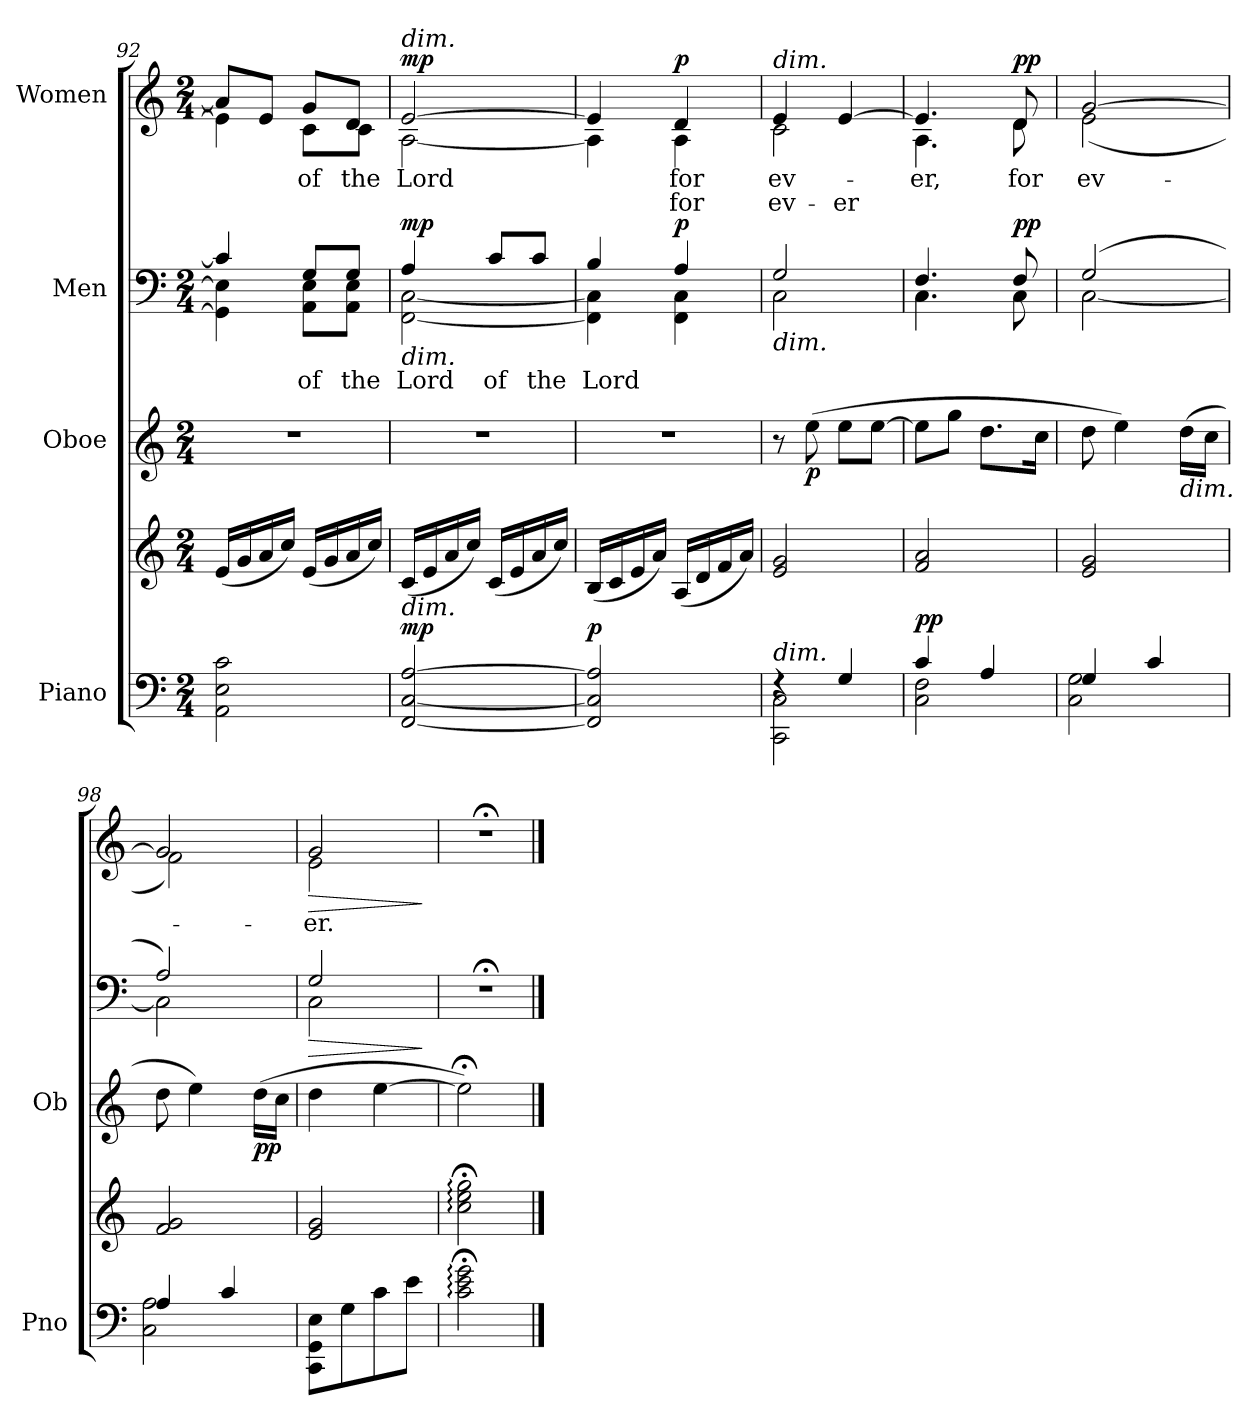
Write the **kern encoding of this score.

**kern	**kern	**dynam	**kern	**dynam	**kern	**text	**dynam	**kern	**text	**text	**dynam
*part4	*part4	*part4	*part3	*part3	*part2	*part2	*part2	*part1	*part1	*part1	*part1
*staff5	*staff4	*staff4/5	*staff3	*staff3	*staff2	*staff2	*staff2	*staff1	*staff1	*staff1	*staff1
*I"Piano	*	*	*I"Oboe	*	*I"Men	*	*	*I"Women	*	*	*
*I'Pno	*	*	*I'Ob	*	*	*	*	*	*	*	*
*clefF4	*clefG2	*	*clefG2	*	*clefF4	*	*	*clefG2	*	*	*
*k[]	*k[]	*	*k[]	*	*k[]	*	*	*k[]	*	*	*
*M2/4	*M2/4	*	*M2/4	*	*M2/4	*	*	*M2/4	*	*	*
=92	=92	=92	=92	=92	=92	=92	=92	=92	=92	=92	=92
*	*	*	*	*	*^	*	*	*^	*	*	*
2AA\ 2E\ 2c\	(<16e/LL	.	2r	.	4c/]	4GG\] 4E\]	.	.	8a/L]	4e\]	.	.	.
.	16g/	.	.	.	.	.	.	.	.	.	.	.	.
.	16a/	.	.	.	.	.	.	.	8e/J	.	.	.	.
.	16cc/JJ)	.	.	.	.	.	.	.	.	.	.	.	.
!	!	!	!	!	!	!	!LO:LY:a	!	!	!	!	!	!
!	!	!	!	!	!	!	!LO:LY:b	!	!	!	!LO:LY:b	!	!
.	(<16e/LL	.	.	.	8G/L	8AA\ 8E\L	of	.	8g/L	8c\L	of	.	.
.	16g/	.	.	.	.	.	.	.	.	.	.	.	.
!	!	!	!	!	!	!	!LO:LY:a	!	!	!	!	!	!
!	!	!	!	!	!	!	!LO:LY:b	!	!	!	!LO:LY:b	!	!
.	16a/	.	.	.	8G/J	8AA\ 8E\J	the	.	8d/J	8c\J	the	.	.
.	16cc/JJ)	.	.	.	.	.	.	.	.	.	.	.	.
=93	=93	=93	=93	=93	=93	=93	=93	=93	=93	=93	=93	=93	=93
!	!	!	!	!	!	!	!	!	!LO:TX:a:i:t=dim.	!	!	!	!
!	!	!	!	!	!LO:TX:b:i:t=dim.	!	!	!	!	!	!	!	!
!LO:TX:a:i:t=dim.	!	!	!	!	!	!	!	!	!	!	!	!	!
!	!	!	!	!	!	!	!LO:LY:a	!	!	!	!	!	!
!	!	!LO:DY:a=2	!	!	!	!	!LO:LY:b	!LO:DY:b	!	!	!LO:LY:b	!	!LO:DY:a
[2FF/ [2C/ [2A/	(<16c/LL	mp	2r	.	4A/	[2FF\ [2C\	Lord	mp	[2e/	[2A\	Lord	.	mp
.	16e/	.	.	.	.	.	.	.	.	.	.	.	.
.	16a/	.	.	.	.	.	.	.	.	.	.	.	.
.	16cc/JJ)	.	.	.	.	.	.	.	.	.	.	.	.
!	!	!	!	!	!	!	!LO:LY:a	!	!	!	!	!	!
.	(<16c/LL	.	.	.	8c/L	.	of	.	.	.	.	.	.
.	16e/	.	.	.	.	.	.	.	.	.	.	.	.
!	!	!	!	!	!	!	!LO:LY:a	!	!	!	!	!	!
.	16a/	.	.	.	8c/J	.	the	.	.	.	.	.	.
.	16cc/JJ)	.	.	.	.	.	.	.	.	.	.	.	.
=94	=94	=94	=94	=94	=94	=94	=94	=94	=94	=94	=94	=94	=94
!	!	!LO:DY:a=2	!	!	!	!	!LO:LY:a	!	!	!	!	!	!
2FF/] 2C/] 2A/]	(<16B/LL	p	2r	.	4B/	4FF\] 4C\]	Lord	.	4e/]	4A\]	.	.	.
.	16c/	.	.	.	.	.	.	.	.	.	.	.	.
.	16e/	.	.	.	.	.	.	.	.	.	.	.	.
.	16a/JJ)	.	.	.	.	.	.	.	.	.	.	.	.
!	!	!	!	!	!	!	!	!LO:DY:b	!	!	!LO:LY:b	!LO:LY:a	!LO:DY:a
.	(<16A/LL	.	.	.	4A/	4FF\ 4C\	.	p	4d/	4A\	for	for	p
.	16d/	.	.	.	.	.	.	.	.	.	.	.	.
.	16f/	.	.	.	.	.	.	.	.	.	.	.	.
.	16a/JJ)	.	.	.	.	.	.	.	.	.	.	.	.
!!LO:LB:g=z	!!
=95	=95	=95	=95	=95	=95	=95	=95	=95	=95	=95	=95	=95	=95
*^	*	*	*	*	*	*	*	*	*	*	*	*	*
!	!	!	!	!	!	!	!	!	!	!LO:TX:a:i:t=dim.	!	!	!	!
!	!	!	!	!	!	!LO:TX:b:i:t=dim.	!	!	!	!	!	!	!	!
!LO:TX:a:i:t=dim.	!	!	!	!	!	!	!	!	!	!	!	!	!	!
!	!	!	!	!	!	!	!	!	!	!	!	!LO:LY:b	!LO:LY:a	!
4rF	2CC\ 2C\	2e/ 2g/	.	8r	.	2G/	2C\	.	.	4e/	2c\	ev-	ev-	.
!	!	!	!	!	!LO:DY:b	!	!	!	!	!	!	!	!	!
.	.	.	.	(>8ee\	p	.	.	.	.	.	.	.	.	.
!	!	!	!	!	!	!	!	!	!	!	!	!	!LO:LY:a	!
4G/	.	.	.	8ee\L	.	.	.	.	.	[4e/	.	.	-er	.
.	.	.	.	[8ee\J	.	.	.	.	.	.	.	.	.	.
=96	=96	=96	=96	=96	=96	=96	=96	=96	=96	=96	=96	=96	=96	=96
!	!	!	!LO:DY:a=2	!	!	!	!	!	!	!	!	!LO:LY:b	!	!
4c/	2C\ 2F\	2f/ 2a/	pp	8ee\L]	.	4.F/	4.C\	.	.	4.e/]	4.A\	-er,	.	.
.	.	.	.	8gg\J	.	.	.	.	.	.	.	.	.	.
4A/	.	.	.	8.dd\L	.	.	.	.	.	.	.	.	.	.
!	!	!	!	!	!	!	!	!	!LO:DY:b	!	!	!LO:LY:b	!	!LO:DY:a
.	.	.	.	.	.	8F/	8C\	.	pp	8d/	8d\	for	.	pp
.	.	.	.	16cc\Jk	.	.	.	.	.	.	.	.	.	.
=97	=97	=97	=97	=97	=97	=97	=97	=97	=97	=97	=97	=97	=97	=97
!	!	!	!	!	!	!	!	!	!	!	!	!LO:LY:b	!	!
4G/	2C\ 2G\	2e/ 2g/	.	8dd\	.	(>2G/	[2C\	.	.	[2g/	(<2e\	ev-	.	.
.	.	.	.	4ee\)	.	.	.	.	.	.	.	.	.	.
4c/	.	.	.	.	.	.	.	.	.	.	.	.	.	.
!	!	!	!	!LO:TX:b:i:t=dim.	!	!	!	!	!	!	!	!	!	!
.	.	.	.	(>16dd\LL	.	.	.	.	.	.	.	.	.	.
.	.	.	.	16cc\JJ	.	.	.	.	.	.	.	.	.	.
=98	=98	=98	=98	=98	=98	=98	=98	=98	=98	=98	=98	=98	=98	=98
4A/	2C\ 2A\	2f/ 2g/	.	8dd\	.	2A/)	2C\]	.	.	2g/]	2f\)	.	.	.
.	.	.	.	4ee\)	.	.	.	.	.	.	.	.	.	.
4c/	.	.	.	.	.	.	.	.	.	.	.	.	.	.
!	!	!	!	!	!LO:DY:b	!	!	!	!	!	!	!	!	!
.	.	.	.	(>16dd\LL	pp	.	.	.	.	.	.	.	.	.
.	.	.	.	16cc\JJ	.	.	.	.	.	.	.	.	.	.
*v	*v	*	*	*	*	*	*	*	*	*v	*v	*	*	*
=99	=99	=99	=99	=99	=99	=99	=99	=99	=99	=99	=99	=99
!	!	!	!	!	!	!	!	!	!LO:TX:a:B:t=rit.	!	!	!
!	!	!	!	!	!	!	!	!LO:HP:b	!	!LO:LY:b	!	!LO:HP:b
*	*	*	*	*	*	*	*	*	*^	*	*	*
*	*	*	*	*	*	*	*	*	*	*^	*	*	*
*	*	*	*	*	*	*	*	*	*	*	*^	*	*	*
*	*	*	*	*	*	*	*	*	*	*	*	*^	*	*	*
8CC\ 8GG\ 8E\L	2e/ 2g/	.	4dd\	.	2G/	2C\	.	>	2g/	2e\	8ryy	4ryy	4.ryy	-er.	.	>
*	*	*	*	*	*	*	*	*	*MM47	*	*	*	*	*	*	*
8G\	.	.	.	.	.	.	.	.	.	.	4.ryy	.	.	.	.	.
*	*	*	*	*	*	*	*	*	*MM45	*	*	*	*	*	*	*
8c\	.	.	[4ee\	.	.	.	.	.	.	.	.	4ryy	.	.	.	.
*	*	*	*	*	*	*	*	*	*MM42	*	*	*	*	*	*	*
8e\J	.	.	.	.	.	.	.	.	.	.	.	.	8ryy	.	.	.
*	*	*	*	*	*v	*v	*	*	*	*	*	*	*	*	*	*
.	.	.	.	.	.	.	]	.	.	.	.	.	.	.	]
*	*	*	*	*	*	*	*	*v	*v	*v	*v	*v	*	*	*
=100	=100	=100	=100	=100	=100	=100	=100	=100	=100	=100	=100
*	*	*	*	*	*	*	*	*MM40	*	*	*
2c\;<: 2e\;<: 2g\;<:	2cc\;<: 2ee\;<: 2gg\;<:	.	2ee;<\])	.	2r;<	.	.	2r;<	.	.	.
==	==	==	==	==	==	==	==	==	==	==	==
*-	*-	*-	*-	*-	*-	*-	*-	*-	*-	*-	*-
